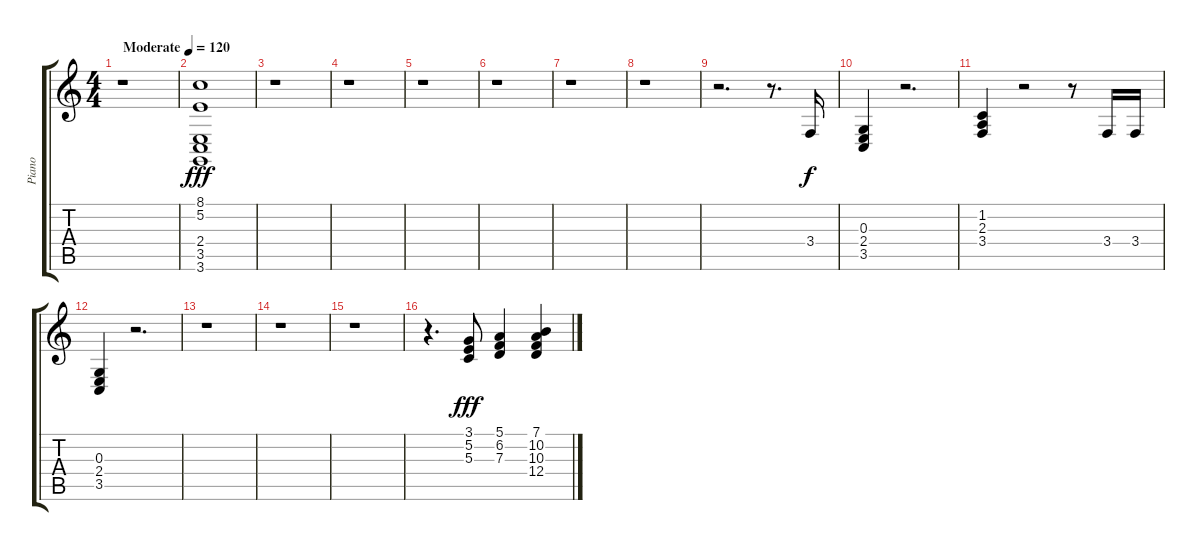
\track ("Piano" "Piano") {instrument acousticgrandpiano}
\staff {score tabs}
\tuning (E4 B3 G3 D3 A2 E2) {hide}
\ts (4 4)
\tempo (120 "Moderate")
\clef g2
\ks c
r.1{dy fff instrument acousticgrandpiano} |
(8.1 5.2 2.4 3.5 3.6).1 |
r.1 |
r.1 |
r.1 |
r.1 |
r.1 |
r.1 |
r.2{d} r.8{d} 3.4.16{dy f} |
(0.3 2.4 3.5).4 r.2{d} |
(1.2 2.3 3.4).4 r.2 r.8 3.4.16 3.4.16 |
(0.3 2.4 3.5).4 r.2{d} |
r.1 |
r.1 |
r.1 |
r.4{d} (3.1 5.2 5.3).8{dy fff} (5.1 6.2 7.3).4 (7.1 10.2 10.3 12.4).4
